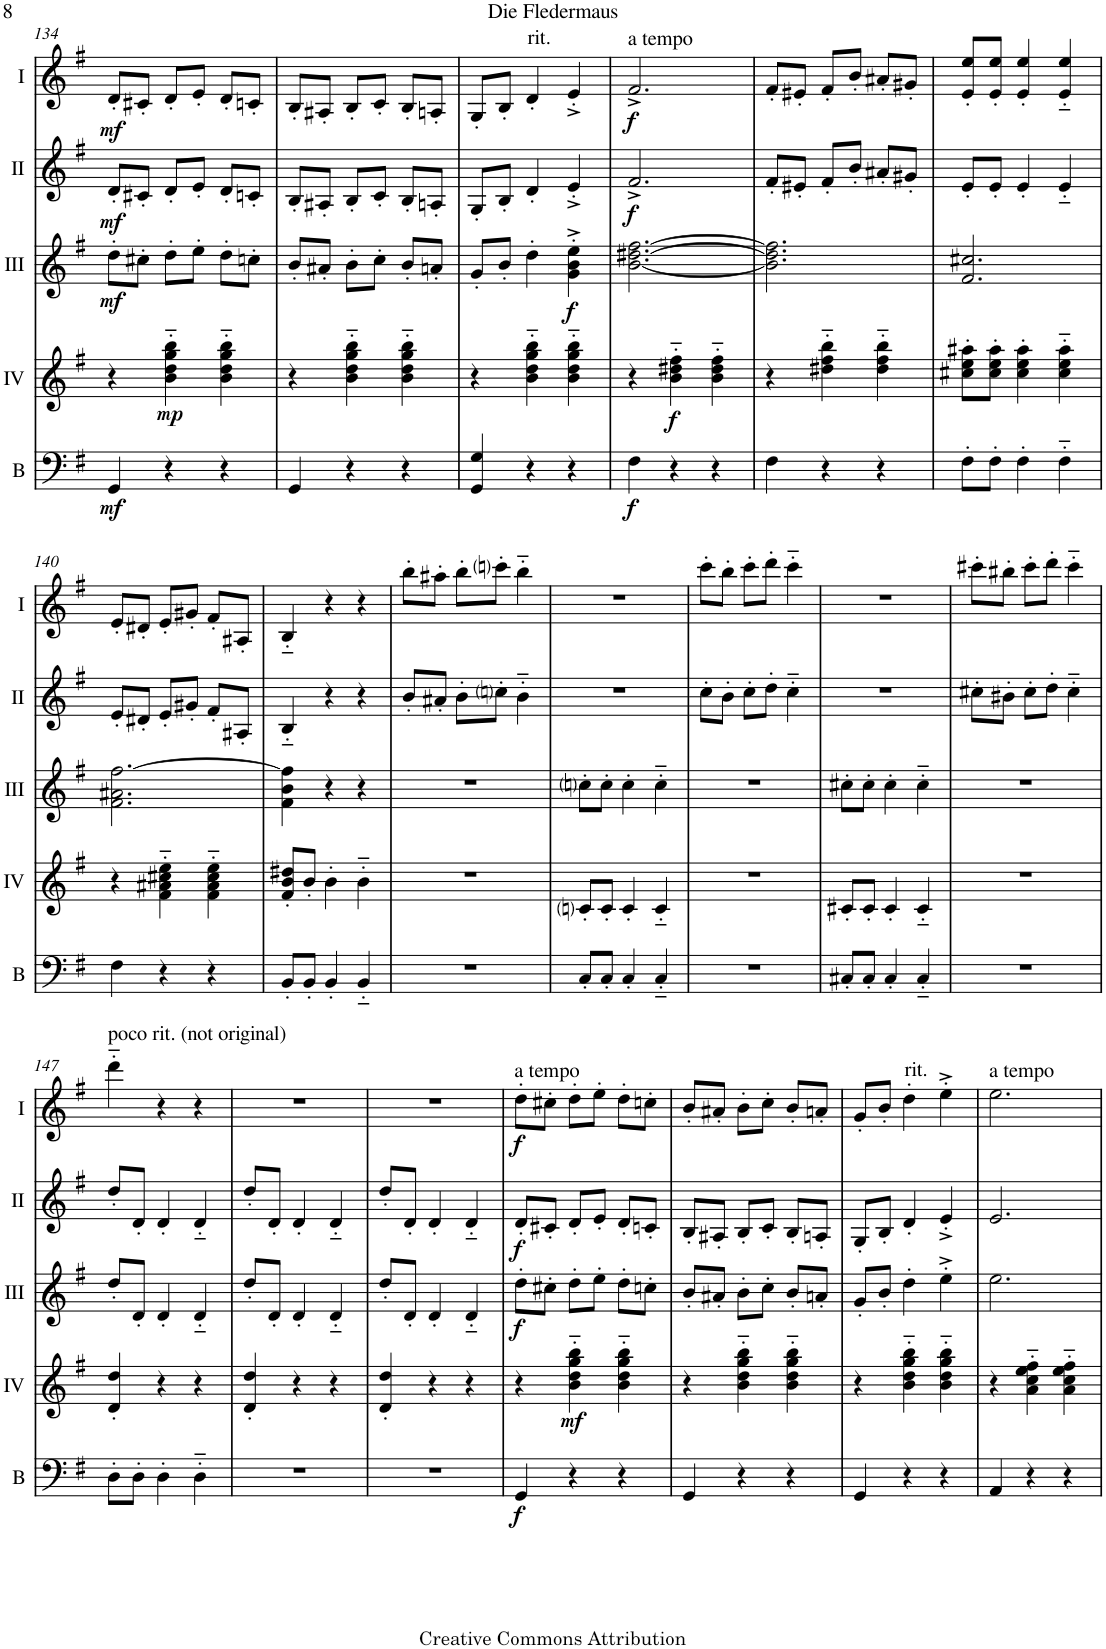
**kern	**dynam	**kern	**dynam	**kern	**dynam	**kern	**dynam	**kern	**dynam
*part5	*part5	*part4	*part4	*part3	*part3	*part2	*part2	*part1	*part1
*staff5	*staff5	*staff4	*staff4	*staff3	*staff3	*staff2	*staff2	*staff1	*staff1
*I"Bass	*	*I"Acc. 4	*	*I"Acc. 3	*	*I"Acc. 2	*	*I"Acc. 1	*
*I'B	*	*	*	*	*	*	*	*	*
!!LO:PB:g=z
*clefF4	*	*clefG2	*	*clefG2	*	*clefG2	*	*clefG2	*
*Trd7c12	*	*Trd7c12	*	*Trd7c12	*	*	*	*	*
*k[f#]	*	*k[f#]	*	*k[f#]	*	*k[f#]	*	*k[f#]	*
*M3/4	*	*M3/4	*	*M3/4	*	*M3/4	*	*M3/4	*
=134	=134	=134	=134	=134	=134	=134	=134	=134	=134
!	!LO:DY:b	!	!	!	!LO:DY:b	!	!LO:DY:b	!	!LO:DY:b
4GG/	mf	4r	.	8dd'\L	mf	8d'/L	mf	8d'/L	mf
.	.	.	.	8cc#X'\J	.	8c#X'/J	.	8c#X'/J	.
!	!	!	!LO:DY:b	!	!	!	!	!	!
4r	.	4b\'~ 4dd\'~ 4gg\'~ 4bb\'~	mp	8dd'\L	.	8d'/L	.	8d'/L	.
.	.	.	.	8ee'\J	.	8e'/J	.	8e'/J	.
4r	.	4b\'~ 4dd\'~ 4gg\'~ 4bb\'~	.	8dd'\L	.	8d'/L	.	8d'/L	.
.	.	.	.	8ccn'\J	.	8cn'/J	.	8cn'/J	.
=135	=135	=135	=135	=135	=135	=135	=135	=135	=135
4GG/	.	4r	.	8b'/L	.	8B'/L	.	8B'/L	.
.	.	.	.	8a#X'/J	.	8A#X'/J	.	8A#X'/J	.
4r	.	4b\'~ 4dd\'~ 4gg\'~ 4bb\'~	.	8b'\L	.	8B'/L	.	8B'/L	.
.	.	.	.	8cc'\J	.	8c'/J	.	8c'/J	.
4r	.	4b\'~ 4dd\'~ 4gg\'~ 4bb\'~	.	8b'/L	.	8B'/L	.	8B'/L	.
.	.	.	.	8an'/J	.	8An'/J	.	8An'/J	.
=136	=136	=136	=136	=136	=136	=136	=136	=136	=136
4GG/ 4G/	.	4r	.	8g'/L	.	8G'/L	.	8G'/L	.
.	.	.	.	8b'/J	.	8B'/J	.	8B'/J	.
!	!	!	!	!	!	!	!	!LO:TX:a:t=rit.	!
4r	.	4b\'~ 4dd\'~ 4gg\'~ 4bb\'~	.	4dd'\	.	4d'/	.	4d'/	.
!	!	!	!	!	!LO:DY:b	!	!	!	!
4r	.	4b\'~ 4dd\'~ 4gg\'~ 4bb\'~	.	4g\'^ 4b\'^ 4ee\'^	f	4e'^/	.	4e'^/	.
=137	=137	=137	=137	=137	=137	=137	=137	=137	=137
!	!	!	!	!	!	!	!	!LO:TX:a:t=a tempo	!
!	!LO:DY:b	!	!	!	!	!	!LO:DY:b	!	!LO:DY:b
4F#\	f	4r	.	[2.b\ [2.dd#X\ [2.ff#\	.	2.f#^/	f	2.f#^/	f
!	!	!	!LO:DY:b	!	!	!	!	!	!
4r	.	4b\'~ 4dd#X\'~ 4ff#\'~	f	.	.	.	.	.	.
4r	.	4b\'~ 4dd#\'~ 4ff#\'~	.	.	.	.	.	.	.
=138	=138	=138	=138	=138	=138	=138	=138	=138	=138
4F#\	.	4r	.	2.b\] 2.dd#\] 2.ff#\]	.	8f#'/L	.	8f#'/L	.
.	.	.	.	.	.	8e#X'/J	.	8e#X'/J	.
4r	.	4dd#X\'~ 4ff#\'~ 4bb\'~	.	.	.	8f#'/L	.	8f#'/L	.
.	.	.	.	.	.	8b'/J	.	8b'/J	.
4r	.	4dd#\'~ 4ff#\'~ 4bb\'~	.	.	.	8a#X'/L	.	8a#X'/L	.
.	.	.	.	.	.	8g#X'/J	.	8g#X'/J	.
=139	=139	=139	=139	=139	=139	=139	=139	=139	=139
8F#'\L	.	8cc#X\' 8ee\' 8aa#X\'L	.	2.f#/ 2.cc#X/	.	8e'/L	.	8e/' 8ee/'L	.
8F#'\J	.	8cc#\' 8ee\' 8aa#\'J	.	.	.	8e'/J	.	8e/' 8ee/'J	.
4F#'\	.	4cc#\' 4ee\' 4aa#\'	.	.	.	4e'/	.	4e/' 4ee/'	.
4F#'~\	.	4cc#\'~ 4ee\'~ 4aa#\'~	.	.	.	4e'~/	.	4e/'~ 4ee/'~	.
!!LO:LB:g=z
=140	=140	=140	=140	=140	=140	=140	=140	=140	=140
4F#\	.	4r	.	2.f#\ 2.a#X\ [2.ff#\	.	8e'/L	.	8e'/L	.
.	.	.	.	.	.	8d#X'/J	.	8d#X'/J	.
4r	.	4f#\'~ 4a#X\'~ 4cc#X\'~ 4ee\'~	.	.	.	8e'/L	.	8e'/L	.
.	.	.	.	.	.	8g#X'/J	.	8g#X'/J	.
4r	.	4f#\'~ 4a#\'~ 4cc#\'~ 4ee\'~	.	.	.	8f#'/L	.	8f#'/L	.
.	.	.	.	.	.	8A#X'/J	.	8A#X'/J	.
=141	=141	=141	=141	=141	=141	=141	=141	=141	=141
8BB'/L	.	8f#/' 8b/' 8dd#X/'L	.	4f#\ 4b\ 4ff#\]	.	4B'~/	.	4B'~/	.
8BB'/J	.	8b'/J	.	.	.	.	.	.	.
4BB'/	.	4b'\	.	4r	.	4r	.	4r	.
4BB'~/	.	4b'~\	.	4r	.	4r	.	4r	.
=142	=142	=142	=142	=142	=142	=142	=142	=142	=142
2.r	.	2.r	.	2.r	.	8b'/L	.	8bb'\L	.
.	.	.	.	.	.	8a#X'/J	.	8aa#X'\J	.
.	.	.	.	.	.	8b'\L	.	8bb'\L	.
.	.	.	.	.	.	8ccni'\J	.	8cccni'\J	.
.	.	.	.	.	.	4b'~\	.	4bb'~\	.
=143	=143	=143	=143	=143	=143	=143	=143	=143	=143
8C'/L	.	8cni'/L	.	8ccni'\L	.	2.r	.	2.r	.
8C'/J	.	8c'/J	.	8cc'\J	.	.	.	.	.
4C'/	.	4c'/	.	4cc'\	.	.	.	.	.
4C'~/	.	4c'~/	.	4cc'~\	.	.	.	.	.
=144	=144	=144	=144	=144	=144	=144	=144	=144	=144
2.r	.	2.r	.	2.r	.	8cc'\L	.	8ccc'\L	.
.	.	.	.	.	.	8b'\J	.	8bb'\J	.
.	.	.	.	.	.	8cc'\L	.	8ccc'\L	.
.	.	.	.	.	.	8dd'\J	.	8ddd'\J	.
.	.	.	.	.	.	4cc'~\	.	4ccc'~\	.
=145	=145	=145	=145	=145	=145	=145	=145	=145	=145
8C#X'/L	.	8c#X'/L	.	8cc#X'\L	.	2.r	.	2.r	.
8C#'/J	.	8c#'/J	.	8cc#'\J	.	.	.	.	.
4C#'/	.	4c#'/	.	4cc#'\	.	.	.	.	.
4C#'~/	.	4c#'~/	.	4cc#'~\	.	.	.	.	.
=146	=146	=146	=146	=146	=146	=146	=146	=146	=146
2.r	.	2.r	.	2.r	.	8cc#X'\L	.	8ccc#X'\L	.
.	.	.	.	.	.	8b#X'\J	.	8bb#X'\J	.
.	.	.	.	.	.	8cc#'\L	.	8ccc#'\L	.
.	.	.	.	.	.	8dd'\J	.	8ddd'\J	.
.	.	.	.	.	.	4cc#'~\	.	4ccc#'~\	.
!!LO:LB:g=z
=147	=147	=147	=147	=147	=147	=147	=147	=147	=147
!	!	!	!	!	!	!	!	!LO:TX:a:t=poco rit. (not original)	!
8D'\L	.	4d/' 4dd/'	.	8dd'/L	.	8dd'/L	.	4ddd'~\	.
8D'\J	.	.	.	8d'/J	.	8d'/J	.	.	.
4D'\	.	4r	.	4d'/	.	4d'/	.	4r	.
4D'~\	.	4r	.	4d'~/	.	4d'~/	.	4r	.
=148	=148	=148	=148	=148	=148	=148	=148	=148	=148
2.r	.	4d/' 4dd/'	.	8dd'/L	.	8dd'/L	.	2.r	.
.	.	.	.	8d'/J	.	8d'/J	.	.	.
.	.	4r	.	4d'/	.	4d'/	.	.	.
.	.	4r	.	4d'~/	.	4d'~/	.	.	.
=149	=149	=149	=149	=149	=149	=149	=149	=149	=149
2.r	.	4d/' 4dd/'	.	8dd'/L	.	8dd'/L	.	2.r	.
.	.	.	.	8d'/J	.	8d'/J	.	.	.
.	.	4r	.	4d'/	.	4d'/	.	.	.
.	.	4r	.	4d'~/	.	4d'~/	.	.	.
=150	=150	=150	=150	=150	=150	=150	=150	=150	=150
!	!	!	!	!	!	!	!	!LO:TX:a:t=a tempo	!
!	!LO:DY:b	!	!	!	!LO:DY:b	!	!LO:DY:b	!	!LO:DY:b
4GG/	f	4r	.	8dd'\L	f	8d'/L	f	8dd'\L	f
.	.	.	.	8cc#X'\J	.	8c#X'/J	.	8cc#X'\J	.
!	!	!	!LO:DY:b	!	!	!	!	!	!
4r	.	4b\'~ 4dd\'~ 4gg\'~ 4bb\'~	mf	8dd'\L	.	8d'/L	.	8dd'\L	.
.	.	.	.	8ee'\J	.	8e'/J	.	8ee'\J	.
4r	.	4b\'~ 4dd\'~ 4gg\'~ 4bb\'~	.	8dd'\L	.	8d'/L	.	8dd'\L	.
.	.	.	.	8ccn'\J	.	8cn'/J	.	8ccn'\J	.
=151	=151	=151	=151	=151	=151	=151	=151	=151	=151
4GG/	.	4r	.	8b'/L	.	8B'/L	.	8b'/L	.
.	.	.	.	8a#X'/J	.	8A#X'/J	.	8a#X'/J	.
4r	.	4b\'~ 4dd\'~ 4gg\'~ 4bb\'~	.	8b'\L	.	8B'/L	.	8b'\L	.
.	.	.	.	8cc'\J	.	8c'/J	.	8cc'\J	.
4r	.	4b\'~ 4dd\'~ 4gg\'~ 4bb\'~	.	8b'/L	.	8B'/L	.	8b'/L	.
.	.	.	.	8an'/J	.	8An'/J	.	8an'/J	.
=152	=152	=152	=152	=152	=152	=152	=152	=152	=152
4GG/	.	4r	.	8g'/L	.	8G'/L	.	8g'/L	.
.	.	.	.	8b'/J	.	8B'/J	.	8b'/J	.
!	!	!	!	!	!	!	!	!LO:TX:a:t=rit.	!
4r	.	4b\'~ 4dd\'~ 4gg\'~ 4bb\'~	.	4dd'\	.	4d'/	.	4dd'\	.
4r	.	4b\'~ 4dd\'~ 4gg\'~ 4bb\'~	.	4ee'^\	.	4e'^/	.	4ee'^\	.
=153	=153	=153	=153	=153	=153	=153	=153	=153	=153
!	!	!	!	!	!	!	!	!LO:TX:a:t=a tempo	!
4AA/	.	4r	.	2.ee\	.	2.e/	.	2.ee\	.
4r	.	4a\'~ 4cc\'~ 4ee\'~ 4ff#\'~	.	.	.	.	.	.	.
4r	.	4a\'~ 4cc\'~ 4ee\'~ 4ff#\'~	.	.	.	.	.	.	.
=	=	=	=	=	=	=	=	=	=
*-	*-	*-	*-	*-	*-	*-	*-	*-	*-
